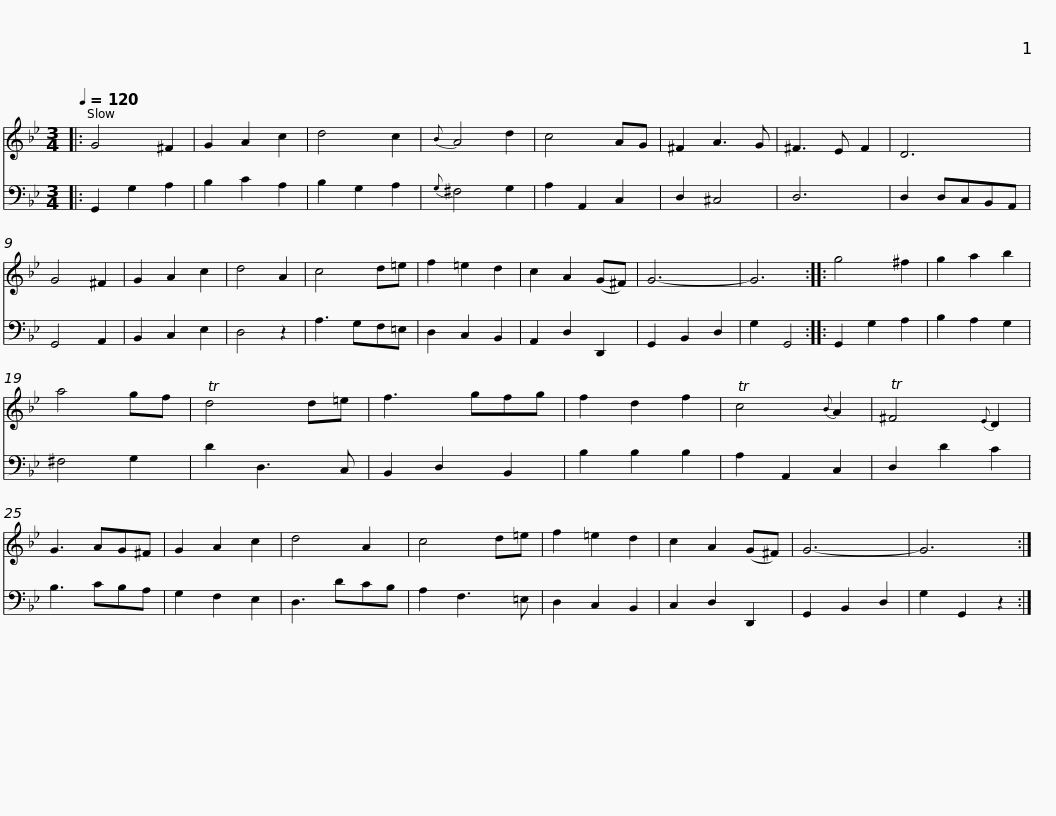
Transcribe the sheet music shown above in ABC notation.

X:1
%%score 1 2
L:1/8
Q:1/4=120
M:3/4
I:linebreak $
K:Gmin
V:1 treble
V:2 bass
V:1
|: G4 ^F2 | G2 A2 c2 | d4 c2 |{B} A4 d2 | c4 AG | %5
 ^F2 A3 G | ^F3 E F2 | D6 | G4 ^F2 | G2 A2 c2 | %10
 d4 A2 |$ c4 d=e | f2 =e2 d2 | c2 A2 (G^F) | G6- | %15
 G6 :: g4 ^f2 | g2 a2 b2 | a4 gf | Td4 d=e | %20
 f3 gfg |$ f2 d2 f2 | Tc4{B} A2 | T^F4{E} D2 | G3 AG^F | %25
 G2 A2 c2 | d4 A2 | c4 d=e | f2 =e2 d2 | c2 A2 (G^F) | %30
 G6- |$ G6 :| %32
V:2
|: G,,2 G,2 A,2 | B,2 C2 A,2 | B,2 G,2 A,2 |{G,} ^F,4 G,2 | A,2 A,,2 C,2 | %5
 D,2 ^C,4 | D,6 | D,2 D,C,B,,A,, | G,,4 A,,2 | B,,2 C,2 E,2 | %10
 D,4 z2 |$ A,3 G,F,=E, | D,2 C,2 B,,2 | A,,2 D,2 D,,2 | G,,2 B,,2 D,2 | %15
 G,2 G,,4 :: G,,2 G,2 A,2 | B,2 A,2 G,2 | ^F,4 G,2 | D2 D,3 C, | %20
 B,,2 D,2 B,,2 |$ B,2 B,2 B,2 | A,2 A,,2 C,2 | D,2 D2 C2 | B,3 CB,A, | %25
 G,2 F,2 E,2 | D,3 DCB, | A,2 F,3 =E, | D,2 C,2 B,,2 | C,2 D,2 D,,2 | %30
 G,,2 B,,2 D,2 |$ G,2 G,,2 z2 :| %32
